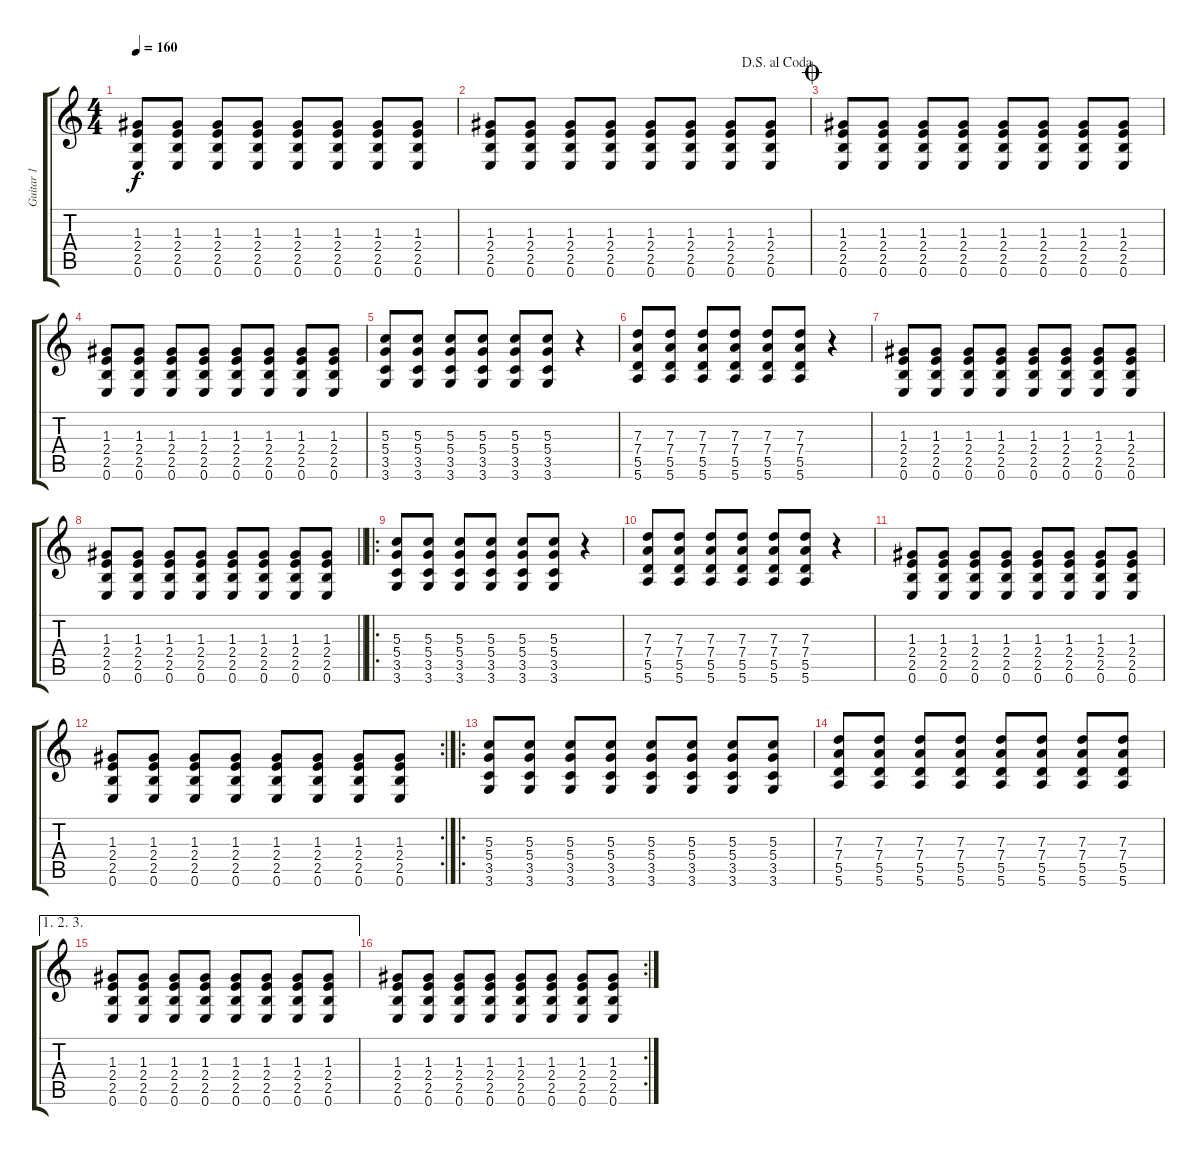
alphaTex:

\track ("Guitar 1" "Guitar 1") {instrument distortionguitar}
\staff {score tabs}
\tuning (E4 B3 G3 D3 A2 E2) {hide}
\ts (4 4)
\tempo 160
\clef g2
\ks c
(1.3 2.4 2.5 0.6).8{dy f} (1.3 2.4 2.5 0.6).8 (1.3 2.4 2.5 0.6).8 (1.3 2.4 2.5 0.6).8 (1.3 2.4 2.5 0.6).8 (1.3 2.4 2.5 0.6).8 (1.3 2.4 2.5 0.6).8 (1.3 2.4 2.5 0.6).8 |
\jump dalsegnoalcoda
(1.3 2.4 2.5 0.6).8 (1.3 2.4 2.5 0.6).8 (1.3 2.4 2.5 0.6).8 (1.3 2.4 2.5 0.6).8 (1.3 2.4 2.5 0.6).8 (1.3 2.4 2.5 0.6).8 (1.3 2.4 2.5 0.6).8 (1.3 2.4 2.5 0.6).8 |
\jump coda
(1.3 2.4 2.5 0.6).8 (1.3 2.4 2.5 0.6).8 (1.3 2.4 2.5 0.6).8 (1.3 2.4 2.5 0.6).8 (1.3 2.4 2.5 0.6).8 (1.3 2.4 2.5 0.6).8 (1.3 2.4 2.5 0.6).8 (1.3 2.4 2.5 0.6).8 |
(1.3 2.4 2.5 0.6).8 (1.3 2.4 2.5 0.6).8 (1.3 2.4 2.5 0.6).8 (1.3 2.4 2.5 0.6).8 (1.3 2.4 2.5 0.6).8 (1.3 2.4 2.5 0.6).8 (1.3 2.4 2.5 0.6).8 (1.3 2.4 2.5 0.6).8 |
(5.3 5.4 3.5 3.6).8 (5.3 5.4 3.5 3.6).8 (5.3 5.4 3.5 3.6).8 (5.3 5.4 3.5 3.6).8 (5.3 5.4 3.5 3.6).8 (5.3 5.4 3.5 3.6).8 r.4 |
(7.3 7.4 5.5 5.6).8 (7.3 7.4 5.5 5.6).8 (7.3 7.4 5.5 5.6).8 (7.3 7.4 5.5 5.6).8 (7.3 7.4 5.5 5.6).8 (7.3 7.4 5.5 5.6).8 r.4 |
(1.3 2.4 2.5 0.6).8 (1.3 2.4 2.5 0.6).8 (1.3 2.4 2.5 0.6).8 (1.3 2.4 2.5 0.6).8 (1.3 2.4 2.5 0.6).8 (1.3 2.4 2.5 0.6).8 (1.3 2.4 2.5 0.6).8 (1.3 2.4 2.5 0.6).8 |
\barLineRight lightlight
(1.3 2.4 2.5 0.6).8 (1.3 2.4 2.5 0.6).8 (1.3 2.4 2.5 0.6).8 (1.3 2.4 2.5 0.6).8 (1.3 2.4 2.5 0.6).8 (1.3 2.4 2.5 0.6).8 (1.3 2.4 2.5 0.6).8 (1.3 2.4 2.5 0.6).8 |
\ro
(5.3 5.4 3.5 3.6).8 (5.3 5.4 3.5 3.6).8 (5.3 5.4 3.5 3.6).8 (5.3 5.4 3.5 3.6).8 (5.3 5.4 3.5 3.6).8 (5.3 5.4 3.5 3.6).8 r.4 |
(7.3 7.4 5.5 5.6).8 (7.3 7.4 5.5 5.6).8 (7.3 7.4 5.5 5.6).8 (7.3 7.4 5.5 5.6).8 (7.3 7.4 5.5 5.6).8 (7.3 7.4 5.5 5.6).8 r.4 |
(1.3 2.4 2.5 0.6).8 (1.3 2.4 2.5 0.6).8 (1.3 2.4 2.5 0.6).8 (1.3 2.4 2.5 0.6).8 (1.3 2.4 2.5 0.6).8 (1.3 2.4 2.5 0.6).8 (1.3 2.4 2.5 0.6).8 (1.3 2.4 2.5 0.6).8 |
\rc 2
(1.3 2.4 2.5 0.6).8 (1.3 2.4 2.5 0.6).8 (1.3 2.4 2.5 0.6).8 (1.3 2.4 2.5 0.6).8 (1.3 2.4 2.5 0.6).8 (1.3 2.4 2.5 0.6).8 (1.3 2.4 2.5 0.6).8 (1.3 2.4 2.5 0.6).8 |
\ro
(5.3 5.4 3.5 3.6).8 (5.3 5.4 3.5 3.6).8 (5.3 5.4 3.5 3.6).8 (5.3 5.4 3.5 3.6).8 (5.3 5.4 3.5 3.6).8 (5.3 5.4 3.5 3.6).8 (5.3 5.4 3.5 3.6).8 (5.3 5.4 3.5 3.6).8 |
(7.3 7.4 5.5 5.6).8 (7.3 7.4 5.5 5.6).8 (7.3 7.4 5.5 5.6).8 (7.3 7.4 5.5 5.6).8 (7.3 7.4 5.5 5.6).8 (7.3 7.4 5.5 5.6).8 (7.3 7.4 5.5 5.6).8 (7.3 7.4 5.5 5.6).8 |
\ae (1 2 3)
(1.3 2.4 2.5 0.6).8 (1.3 2.4 2.5 0.6).8 (1.3 2.4 2.5 0.6).8 (1.3 2.4 2.5 0.6).8 (1.3 2.4 2.5 0.6).8 (1.3 2.4 2.5 0.6).8 (1.3 2.4 2.5 0.6).8 (1.3 2.4 2.5 0.6).8 |
\rc 2
(1.3 2.4 2.5 0.6).8 (1.3 2.4 2.5 0.6).8 (1.3 2.4 2.5 0.6).8 (1.3 2.4 2.5 0.6).8 (1.3 2.4 2.5 0.6).8 (1.3 2.4 2.5 0.6).8 (1.3 2.4 2.5 0.6).8 (1.3 2.4 2.5 0.6).8
